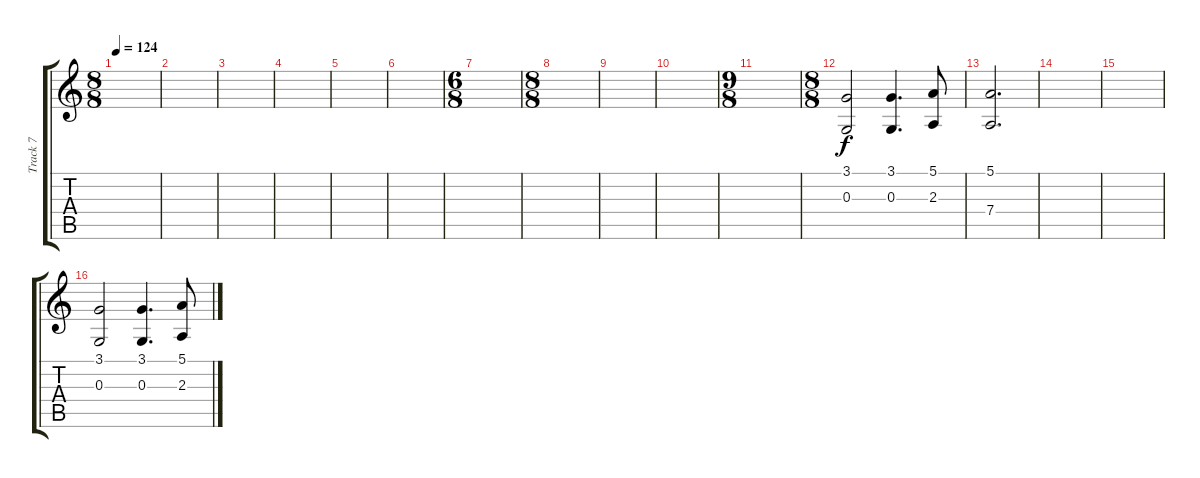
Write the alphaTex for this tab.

\track ("Track 7" "Track 7") {instrument choiraahs}
\staff {score tabs}
\tuning (E4 B3 G3 D3 A2 D2) {hide}
\ts (8 8)
\tempo 124
\clef g2
\ks c
|
|
|
|
|
|
\ts (6 8)
|
\ts (8 8)
|
|
|
\ts (9 8)
|
\ts (8 8)
(3.1 0.3).2 (3.1 0.3).4{d} (5.1 2.3).8 |
(5.1 7.4).2{d} |
|
|
(3.1 0.3).2 (3.1 0.3).4{d} (5.1 2.3).8
